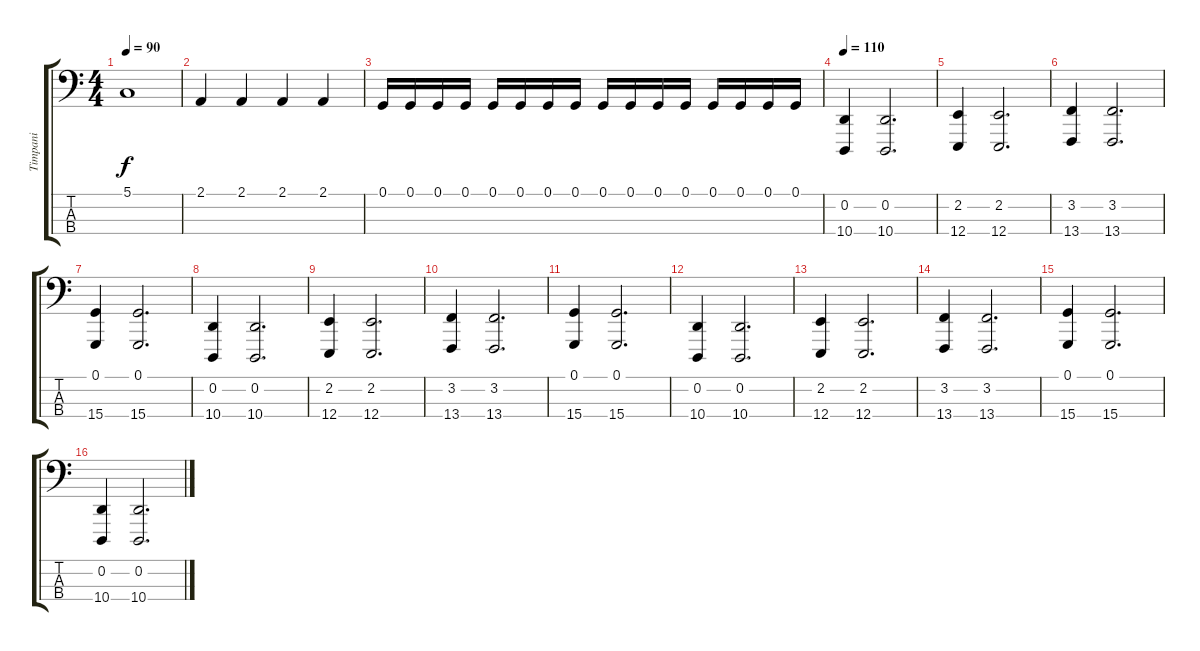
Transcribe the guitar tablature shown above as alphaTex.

\track ("Timpani" "Timpani") {instrument timpani}
\staff {score tabs}
\tuning (G2 D2 A1 E0) {hide}
\ts (4 4)
\tempo 90
\clef f4
\ks c
5.1.1{dy f} |
2.1.4 2.1.4 2.1.4 2.1.4 |
0.1.16 0.1.16 0.1.16 0.1.16 0.1.16 0.1.16 0.1.16 0.1.16 0.1.16 0.1.16 0.1.16 0.1.16 0.1.16 0.1.16 0.1.16 0.1.16 |
\tempo 110
(0.2 10.4).4 (0.2 10.4).2{d} |
(2.2 12.4).4 (2.2 12.4).2{d} |
(3.2 13.4).4 (3.2 13.4).2{d} |
(0.1 15.4).4 (0.1 15.4).2{d} |
(0.2 10.4).4 (0.2 10.4).2{d} |
(2.2 12.4).4 (2.2 12.4).2{d} |
(3.2 13.4).4 (3.2 13.4).2{d} |
(0.1 15.4).4 (0.1 15.4).2{d} |
(0.2 10.4).4 (0.2 10.4).2{d} |
(2.2 12.4).4 (2.2 12.4).2{d} |
(3.2 13.4).4 (3.2 13.4).2{d} |
(0.1 15.4).4 (0.1 15.4).2{d} |
(0.2 10.4).4 (0.2 10.4).2{d}
